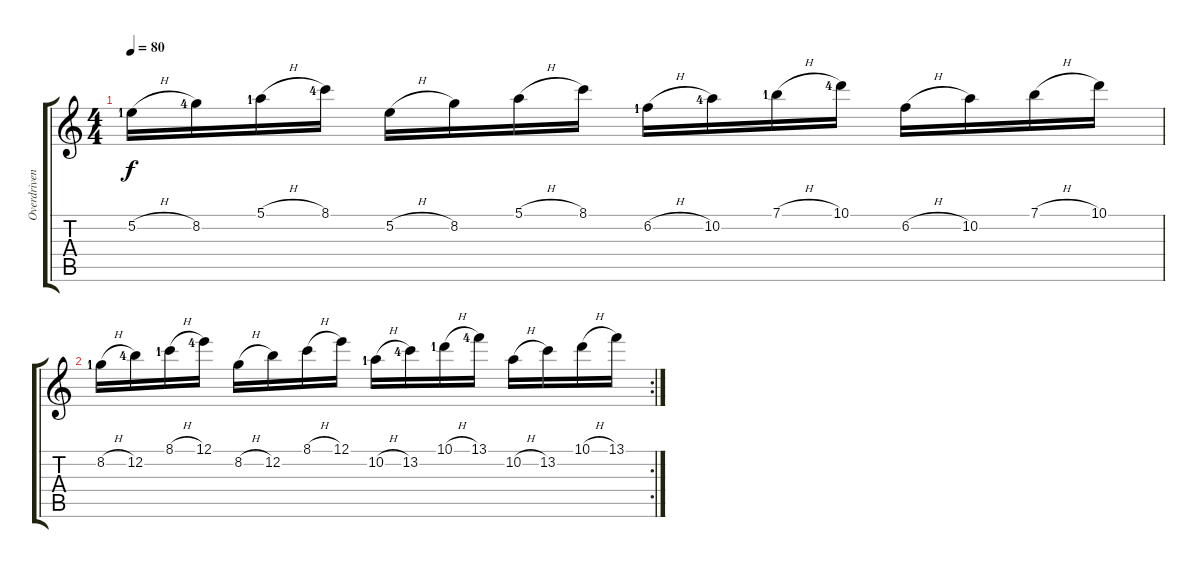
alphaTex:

\track ("Overdriven Guitar" "Overdriven") {instrument overdrivenguitar}
\staff {score tabs}
\tuning (E4 B3 G3 D3 A2 E2) {hide}
\ts (4 4)
\tempo 80
\clef g2
\ks c
5.2{h lf 2}.16{dy f instrument overdrivenguitar} 8.2{lf 5}.16 5.1{h lf 2}.16 8.1{lf 5}.16 5.2{h}.16 8.2.16 5.1{h}.16 8.1.16 6.2{h lf 2}.16 10.2{lf 5}.16 7.1{h lf 2}.16 10.1{lf 5}.16 6.2{h}.16 10.2.16 7.1{h}.16 10.1.16 |
\rc 2
8.2{h lf 2}.16 12.2{lf 5}.16 8.1{h lf 2}.16 12.1{lf 5}.16 8.2{h}.16 12.2.16 8.1{h}.16 12.1.16 10.2{h lf 2}.16 13.2{lf 5}.16 10.1{h lf 2}.16 13.1{lf 5}.16 10.2{h}.16 13.2.16 10.1{h}.16 13.1.16
